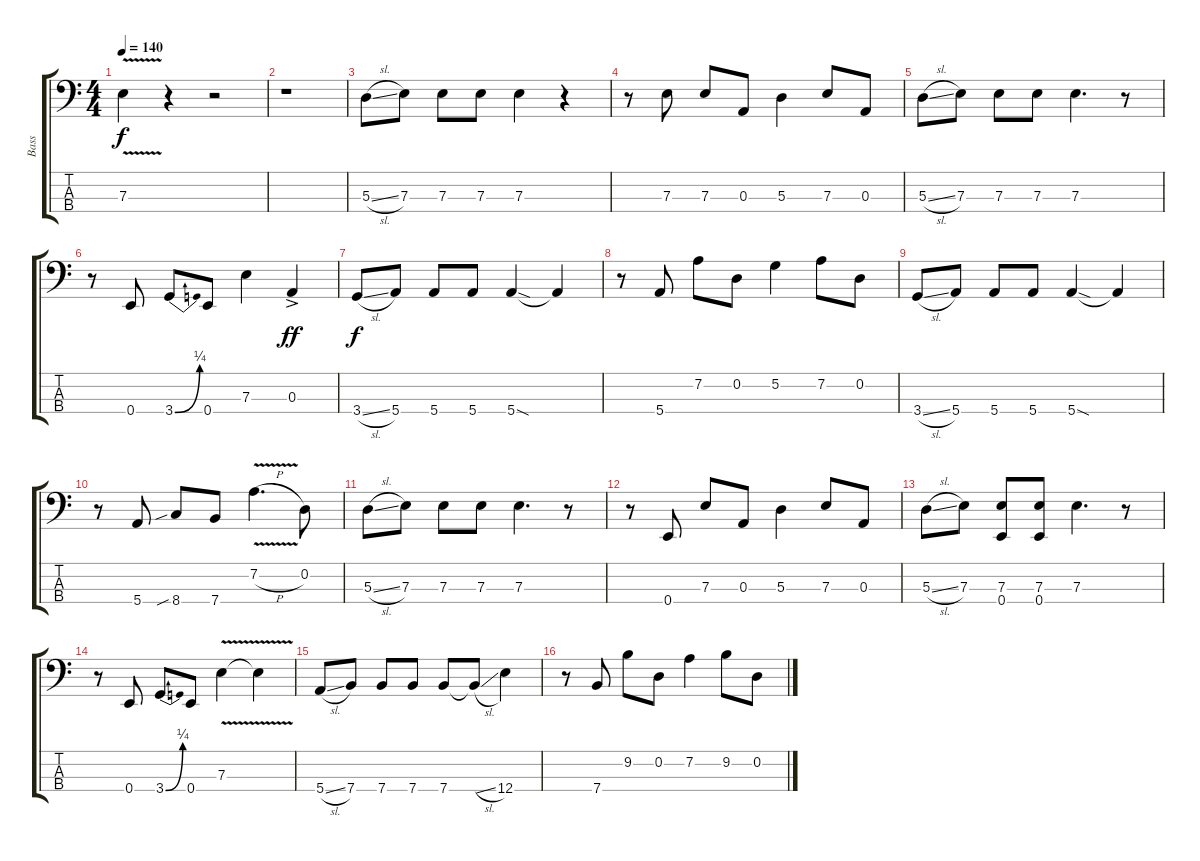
\track ("Bass" "Bass") {instrument electricbassfinger}
\staff {score tabs}
\tuning (G2 D2 A1 E1) {hide}
\ts (4 4)
\tempo 140
\clef f4
\ks c
7.3{v}.4{dy f} r.4 r.2 |
r.1 |
5.3{sl}.8 7.3.8 7.3.8 7.3.8 7.3.4 r.4 |
r.8 7.3.8 7.3.8 0.3.8 5.3.4 7.3.8 0.3.8 |
5.3{sl}.8 7.3.8 7.3.8 7.3.8 7.3.4{d} r.8 |
r.8 0.4.8 3.4{be (bend 0 0 60 1)}.8 0.4.8 7.3.4 0.3{ac}.4{dy ff} |
3.4{sl}.8{dy f} 5.4.8 5.4.8 5.4.8 5.4{sod}.4 5.4{t}.4 |
r.8 5.4.8 7.2.8 0.2.8 5.2.4 7.2.8 0.2.8 |
3.4{sl}.8 5.4.8 5.4.8 5.4.8 5.4{sod}.4 5.4{t}.4 |
r.8 5.4.8 8.4{sib}.8 7.4.8 7.2{v h}.4{d} 0.2.8 |
5.3{sl}.8 7.3.8 7.3.8 7.3.8 7.3.4{d} r.8 |
r.8 0.4.8 7.3.8 0.3.8 5.3.4 7.3.8 0.3.8 |
5.3{sl}.8 7.3.8 (7.3 0.4).8 (7.3 0.4).8 7.3.4{d} r.8 |
r.8 0.4.8 3.4{be (bend 0 0 60 1)}.8 0.4.8 7.3{v}.4 7.3{t}.4 |
5.4{sl}.8 7.4.8 7.4.8 7.4.8 7.4.8 7.4{sl t}.8 12.4.4 |
r.8 7.4.8 9.2.8 0.2.8 7.2.4 9.2.8 0.2.8
